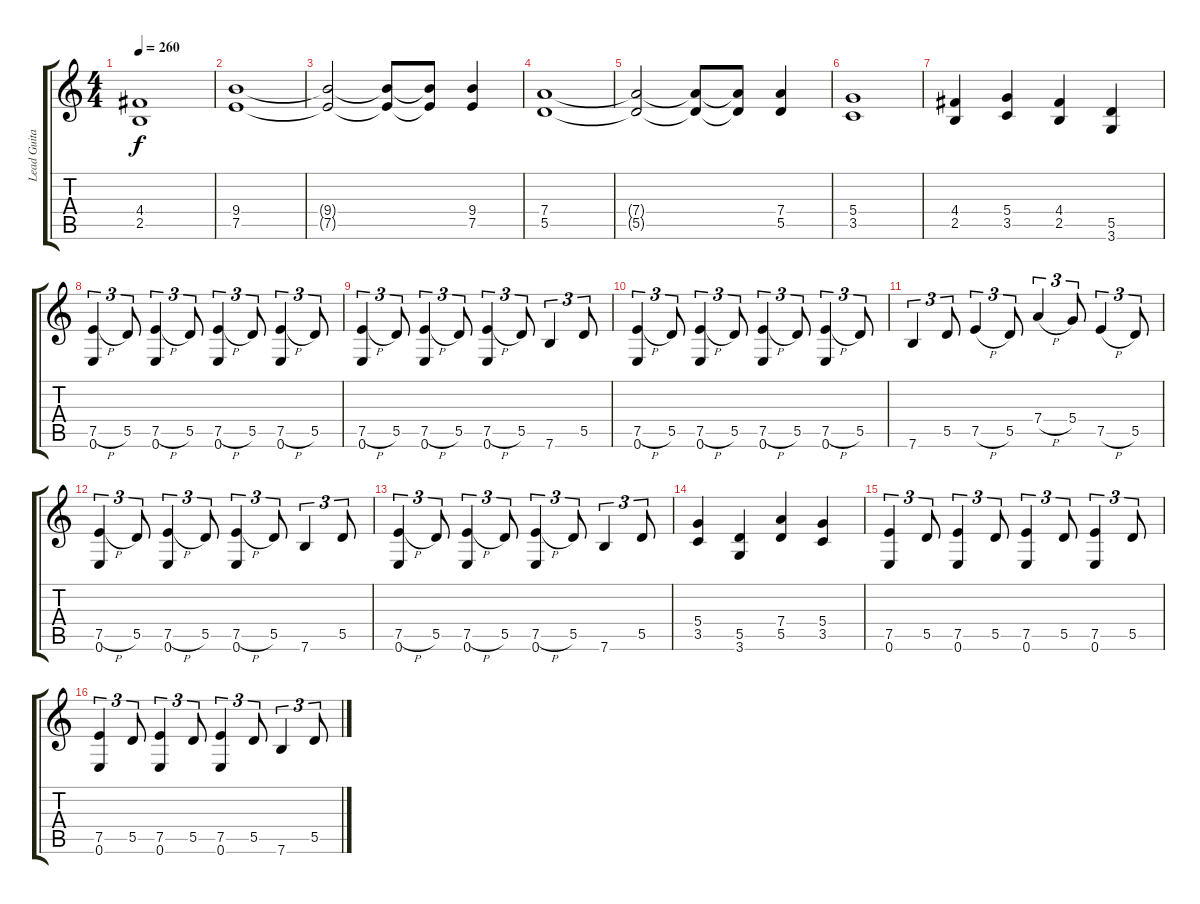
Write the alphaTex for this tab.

\track ("Lead Guitar (Chris Poland)" "Lead Guita") {instrument distortionguitar}
\staff {score tabs}
\tuning (E4 B3 G3 D3 A2 E2) {hide}
\ts (4 4)
\tempo 260
\clef g2
\ks c
(4.4 2.5).1{dy f} |
(9.4 7.5).1 |
(9.4{t} 7.5{t}).2 (9.4{t} 7.5{t}).8 (9.4{t} 7.5{t}).8 (9.4 7.5).4 |
(7.4 5.5).1 |
(7.4{t} 5.5{t}).2 (7.4{t} 5.5{t}).8 (7.4{t} 5.5{t}).8 (7.4 5.5).4 |
(5.4 3.5).1 |
(4.4 2.5).4 (5.4 3.5).4 (4.4 2.5).4 (5.5 3.6).4 |
(7.5{h} 0.6).4{tu (3 2)} 5.5.8{tu (3 2)} (7.5{h} 0.6).4{tu (3 2)} 5.5.8{tu (3 2)} (7.5{h} 0.6).4{tu (3 2)} 5.5.8{tu (3 2)} (7.5{h} 0.6).4{tu (3 2)} 5.5.8{tu (3 2)} |
(7.5{h} 0.6).4{tu (3 2)} 5.5.8{tu (3 2)} (7.5{h} 0.6).4{tu (3 2)} 5.5.8{tu (3 2)} (7.5{h} 0.6).4{tu (3 2)} 5.5.8{tu (3 2)} 7.6.4{tu (3 2)} 5.5.8{tu (3 2)} |
(7.5{h} 0.6).4{tu (3 2)} 5.5.8{tu (3 2)} (7.5{h} 0.6).4{tu (3 2)} 5.5.8{tu (3 2)} (7.5{h} 0.6).4{tu (3 2)} 5.5.8{tu (3 2)} (7.5{h} 0.6).4{tu (3 2)} 5.5.8{tu (3 2)} |
7.6.4{tu (3 2)} 5.5.8{tu (3 2)} 7.5{h}.4{tu (3 2)} 5.5.8{tu (3 2)} 7.4{h}.4{tu (3 2)} 5.4.8{tu (3 2)} 7.5{h}.4{tu (3 2)} 5.5.8{tu (3 2)} |
(7.5{h} 0.6).4{tu (3 2)} 5.5.8{tu (3 2)} (7.5{h} 0.6).4{tu (3 2)} 5.5.8{tu (3 2)} (7.5{h} 0.6).4{tu (3 2)} 5.5.8{tu (3 2)} 7.6.4{tu (3 2)} 5.5.8{tu (3 2)} |
(7.5{h} 0.6).4{tu (3 2)} 5.5.8{tu (3 2)} (7.5{h} 0.6).4{tu (3 2)} 5.5.8{tu (3 2)} (7.5{h} 0.6).4{tu (3 2)} 5.5.8{tu (3 2)} 7.6.4{tu (3 2)} 5.5.8{tu (3 2)} |
(5.4 3.5).4 (5.5 3.6).4 (7.4 5.5).4 (5.4 3.5).4 |
(7.5 0.6).4{tu (3 2)} 5.5.8{tu (3 2)} (7.5 0.6).4{tu (3 2)} 5.5.8{tu (3 2)} (7.5 0.6).4{tu (3 2)} 5.5.8{tu (3 2)} (7.5 0.6).4{tu (3 2)} 5.5.8{tu (3 2)} |
(7.5 0.6).4{tu (3 2)} 5.5.8{tu (3 2)} (7.5 0.6).4{tu (3 2)} 5.5.8{tu (3 2)} (7.5 0.6).4{tu (3 2)} 5.5.8{tu (3 2)} 7.6.4{tu (3 2)} 5.5.8{tu (3 2)}
